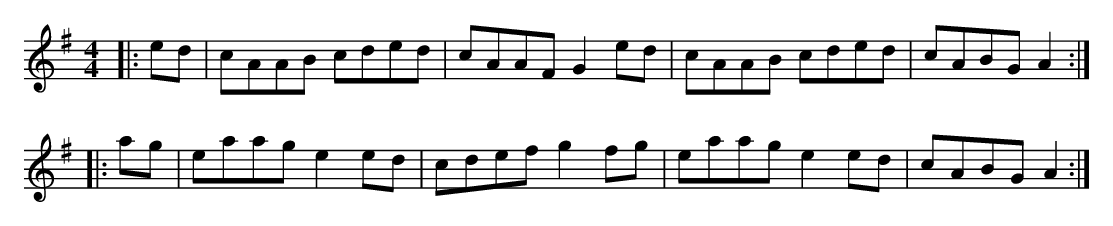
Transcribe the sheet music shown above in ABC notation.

X:1
M:4/4
K:Ador
|:ed|cAAB cded|cAAF G2 ed|cAAB cded|cABG A2:|
|:ag|eaag e2 ed|cdef g2 fg|eaag e2 ed|cABG A2:|
